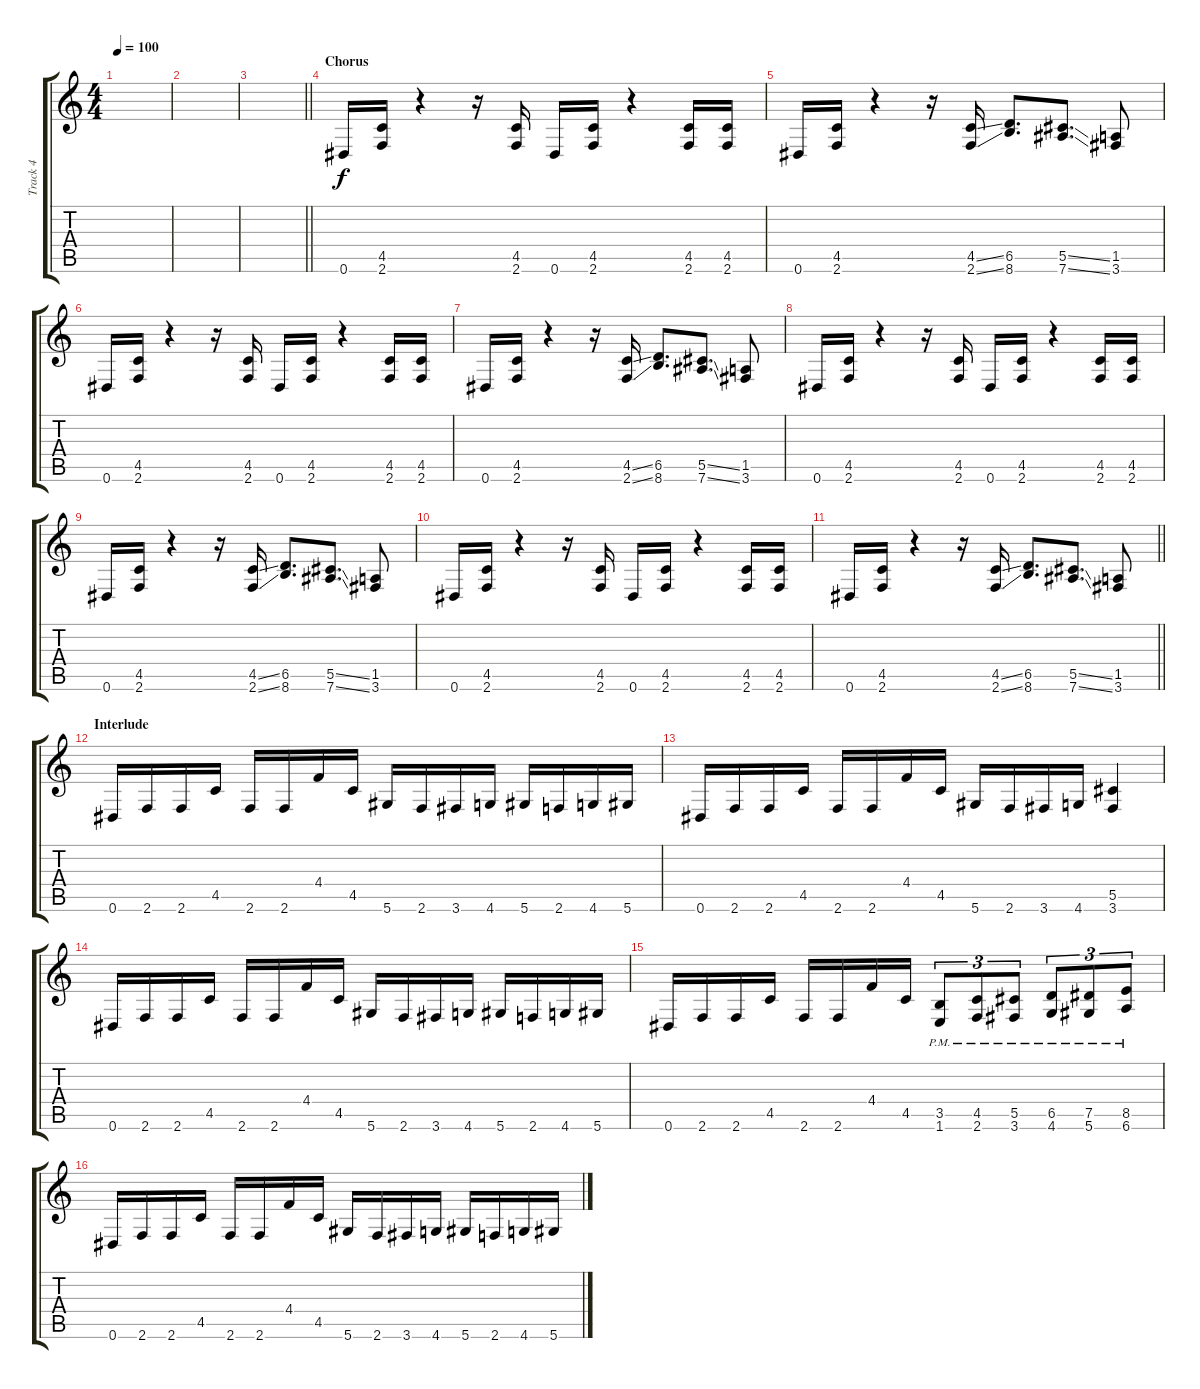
\track ("Track 4" "Track 4") {instrument distortionguitar}
\staff {score tabs}
\tuning (Eb4 Bb3 Gb3 Db3 Ab2 Eb2) {hide}
\ts (4 4)
\tempo 100
\clef g2
\ks c
|
|
\barLineRight lightlight
|
\section ("" "Chorus")
0.6.16 (4.5 2.6).16 r.4 r.16 (4.5 2.6).16 0.6.16 (4.5 2.6).16 r.4 (4.5 2.6).16 (4.5 2.6).16 |
0.6.16 (4.5 2.6).16 r.4 r.16 (4.5{ss} 2.6{ss}).16 (6.5 8.6).8{d} (5.5{ss} 7.6{ss}).8{d} (1.5 3.6).8 |
0.6.16 (4.5 2.6).16 r.4 r.16 (4.5 2.6).16 0.6.16 (4.5 2.6).16 r.4 (4.5 2.6).16 (4.5 2.6).16 |
0.6.16 (4.5 2.6).16 r.4 r.16 (4.5{ss} 2.6{ss}).16 (6.5 8.6).8{d} (5.5{ss} 7.6{ss}).8{d} (1.5 3.6).8 |
0.6.16 (4.5 2.6).16 r.4 r.16 (4.5 2.6).16 0.6.16 (4.5 2.6).16 r.4 (4.5 2.6).16 (4.5 2.6).16 |
0.6.16 (4.5 2.6).16 r.4 r.16 (4.5{ss} 2.6{ss}).16 (6.5 8.6).8{d} (5.5{ss} 7.6{ss}).8{d} (1.5 3.6).8 |
0.6.16 (4.5 2.6).16 r.4 r.16 (4.5 2.6).16 0.6.16 (4.5 2.6).16 r.4 (4.5 2.6).16 (4.5 2.6).16 |
\barLineRight lightlight
0.6.16 (4.5 2.6).16 r.4 r.16 (4.5{ss} 2.6{ss}).16 (6.5 8.6).8{d} (5.5{ss} 7.6{ss}).8{d} (1.5 3.6).8 |
\section ("" "Interlude")
0.6.16 2.6.16 2.6.16 4.5.16 2.6.16 2.6.16 4.4.16 4.5.16 5.6.16 2.6.16 3.6.16 4.6.16 5.6.16 2.6.16 4.6.16 5.6.16 |
0.6.16 2.6.16 2.6.16 4.5.16 2.6.16 2.6.16 4.4.16 4.5.16 5.6.16 2.6.16 3.6.16 4.6.16 (5.5 3.6).4 |
0.6.16 2.6.16 2.6.16 4.5.16 2.6.16 2.6.16 4.4.16 4.5.16 5.6.16 2.6.16 3.6.16 4.6.16 5.6.16 2.6.16 4.6.16 5.6.16 |
0.6.16 2.6.16 2.6.16 4.5.16 2.6.16 2.6.16 4.4.16 4.5.16 (3.5{pm} 1.6{pm}).8{tu (3 2)} (4.5{pm} 2.6{pm}).8{tu (3 2)} (5.5{pm} 3.6{pm}).8{tu (3 2)} (6.5{pm} 4.6{pm}).8{tu (3 2)} (7.5{pm} 5.6{pm}).8{tu (3 2)} (8.5{pm} 6.6{pm}).8{tu (3 2)} |
0.6.16 2.6.16 2.6.16 4.5.16 2.6.16 2.6.16 4.4.16 4.5.16 5.6.16 2.6.16 3.6.16 4.6.16 5.6.16 2.6.16 4.6.16 5.6.16
